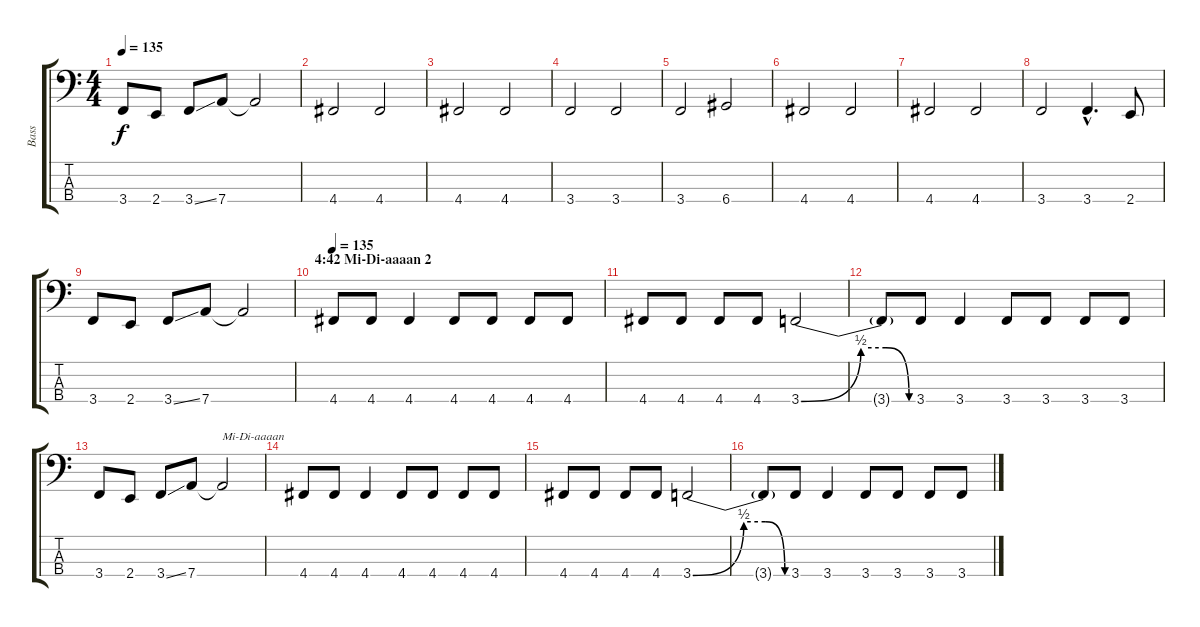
\track ("Bass" "Bass") {instrument electricbasspick}
\staff {score tabs}
\tuning (G2 D2 A1 D1) {hide}
\ts (4 4)
\tempo 135
\clef f4
\ks c
3.4.8{dy f} 2.4.8 3.4{ss}.8 7.4.8 7.4{t}.2 |
4.4.2 4.4.2 |
4.4.2 4.4.2 |
3.4.2 3.4.2 |
3.4.2 6.4.2 |
4.4.2 4.4.2 |
4.4.2 4.4.2 |
3.4.2 3.4{hac}.4{d} 2.4.8 |
3.4.8 2.4.8 3.4{ss}.8 7.4.8 7.4{t}.2 |
\section ("" "4:42 Mi-Di-aaaan 2")
\tempo 135
4.4.8 4.4.8 4.4.4 4.4.8 4.4.8 4.4.8 4.4.8 |
4.4.8 4.4.8 4.4.8 4.4.8 3.4{be (custom 0 0 31 2 44 2 56 0 60 0)}.2 |
3.4{t}.8 3.4.8 3.4.4 3.4.8 3.4.8 3.4.8 3.4.8 |
3.4.8 2.4.8 3.4{ss}.8 7.4.8 7.4{t}.2{txt "Mi-Di-aaaan"} |
4.4.8 4.4.8 4.4.4 4.4.8 4.4.8 4.4.8 4.4.8 |
4.4.8 4.4.8 4.4.8 4.4.8 3.4{be (custom 0 0 31 2 44 2 56 0 60 0)}.2 |
3.4{t}.8 3.4.8 3.4.4 3.4.8 3.4.8 3.4.8 3.4.8
